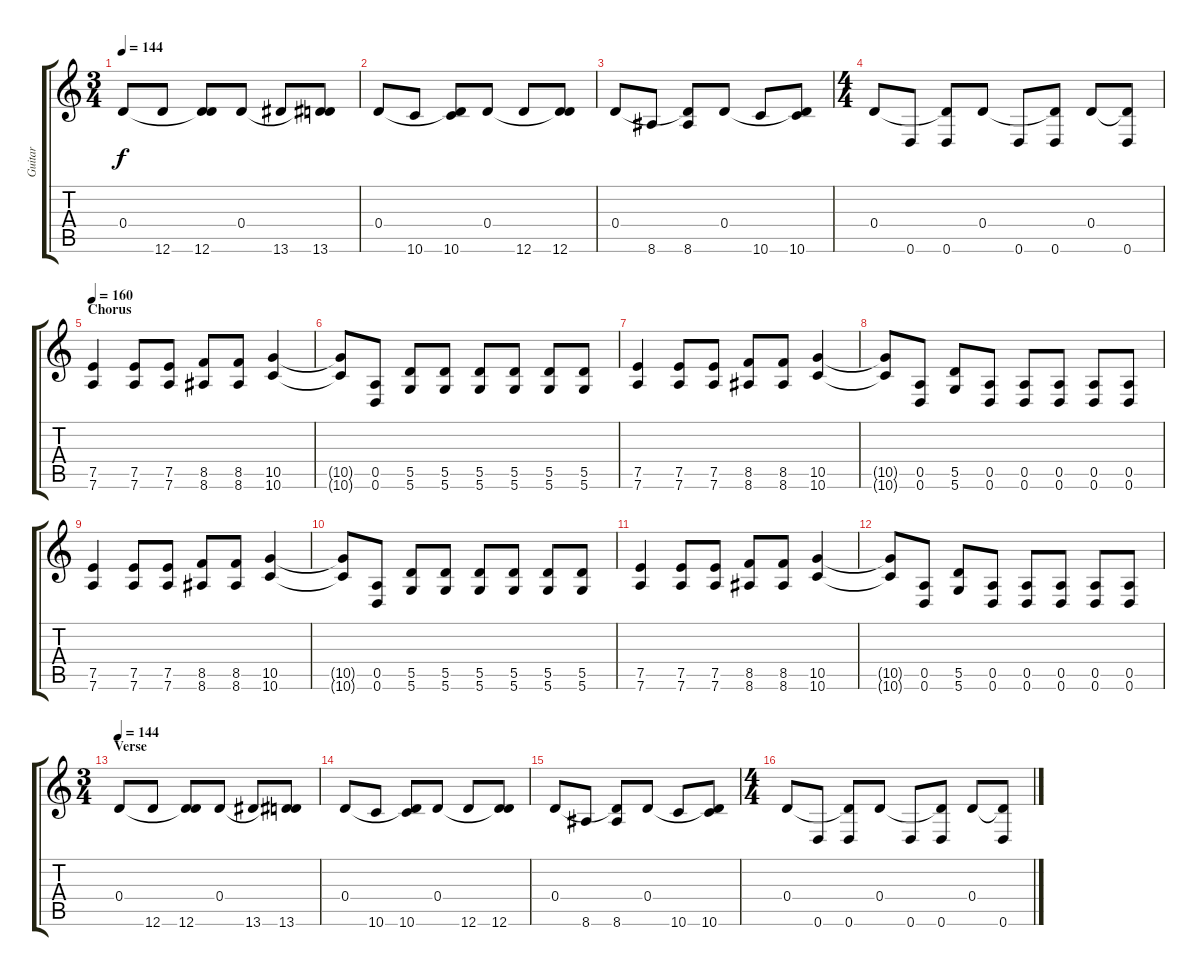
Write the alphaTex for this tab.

\track ("Guitar" "Guitar") {instrument acousticguitarnylon}
\staff {score tabs}
\tuning (E4 B3 G3 D3 A2 D2) {hide}
\ts (3 4)
\tempo 144
\clef g2
\ks c
0.4.8{dy f} 12.6.8 (0.4{t} 12.6).8 0.4.8 13.6.8 (0.4{t} 13.6).8 |
0.4.8 10.6.8 (0.4{t} 10.6).8 0.4.8 12.6.8 (0.4{t} 12.6).8 |
0.4.8 8.6.8 (0.4{t} 8.6).8 0.4.8 10.6.8 (0.4{t} 10.6).8 |
\ts (4 4)
0.4.8 0.6.8 (0.4{t} 0.6).8 0.4.8 0.6.8 (0.4{t} 0.6).8 0.4.8 (0.4{t} 0.6).8 |
\section ("" "Chorus")
\tempo 160
(7.5 7.6).4{instrument distortionguitar} (7.5 7.6).8 (7.5 7.6).8 (8.5 8.6).8 (8.5 8.6).8 (10.5 10.6).4 |
(10.5{t} 10.6{t}).8 (0.5 0.6).8 (5.5 5.6).8 (5.5 5.6).8 (5.5 5.6).8 (5.5 5.6).8 (5.5 5.6).8 (5.5 5.6).8 |
(7.5 7.6).4 (7.5 7.6).8 (7.5 7.6).8 (8.5 8.6).8 (8.5 8.6).8 (10.5 10.6).4 |
(10.5{t} 10.6{t}).8 (0.5 0.6).8 (5.5 5.6).8 (0.5 0.6).8 (0.5 0.6).8 (0.5 0.6).8 (0.5 0.6).8 (0.5 0.6).8 |
(7.5 7.6).4 (7.5 7.6).8 (7.5 7.6).8 (8.5 8.6).8 (8.5 8.6).8 (10.5 10.6).4 |
(10.5{t} 10.6{t}).8 (0.5 0.6).8 (5.5 5.6).8 (5.5 5.6).8 (5.5 5.6).8 (5.5 5.6).8 (5.5 5.6).8 (5.5 5.6).8 |
(7.5 7.6).4 (7.5 7.6).8 (7.5 7.6).8 (8.5 8.6).8 (8.5 8.6).8 (10.5 10.6).4 |
(10.5{t} 10.6{t}).8 (0.5 0.6).8 (5.5 5.6).8 (0.5 0.6).8 (0.5 0.6).8 (0.5 0.6).8 (0.5 0.6).8 (0.5 0.6).8 |
\ts (3 4)
\section ("" "Verse")
\tempo 144
0.4.8{instrument acousticguitarnylon} 12.6.8 (0.4{t} 12.6).8 0.4.8 13.6.8 (0.4{t} 13.6).8 |
0.4.8 10.6.8 (0.4{t} 10.6).8 0.4.8 12.6.8 (0.4{t} 12.6).8 |
0.4.8 8.6.8 (0.4{t} 8.6).8 0.4.8 10.6.8 (0.4{t} 10.6).8 |
\ts (4 4)
0.4.8 0.6.8 (0.4{t} 0.6).8 0.4.8 0.6.8 (0.4{t} 0.6).8 0.4.8 (0.4{t} 0.6).8
